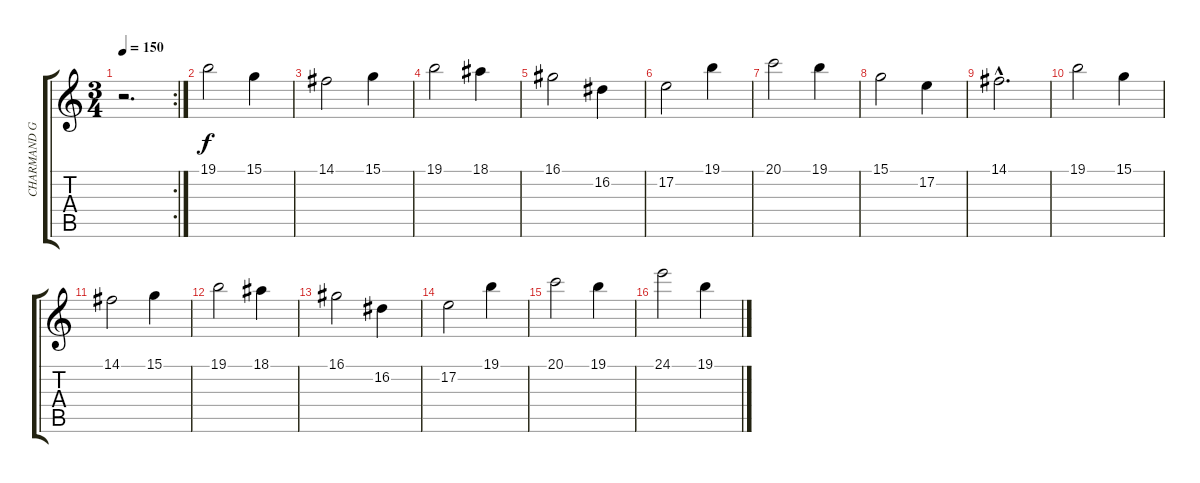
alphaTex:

\track ("CHARMAND GRIMLOCH" "CHARMAND G") {instrument stringensemble1}
\staff {score tabs}
\tuning (E4 B3 G3 D3 A2 E2) {hide}
\rc 2
\ts (3 4)
\tempo 150
\clef g2
\ks c
r.2{d dy f} |
19.1.2 15.1.4 |
14.1.2 15.1.4 |
19.1.2 18.1.4 |
16.1.2 16.2.4 |
17.2.2 19.1.4 |
20.1.2 19.1.4 |
15.1.2 17.2.4 |
14.1{hac}.2{d} |
19.1.2 15.1.4 |
14.1.2 15.1.4 |
19.1.2 18.1.4 |
16.1.2 16.2.4 |
17.2.2 19.1.4 |
20.1.2 19.1.4 |
24.1.2 19.1.4
